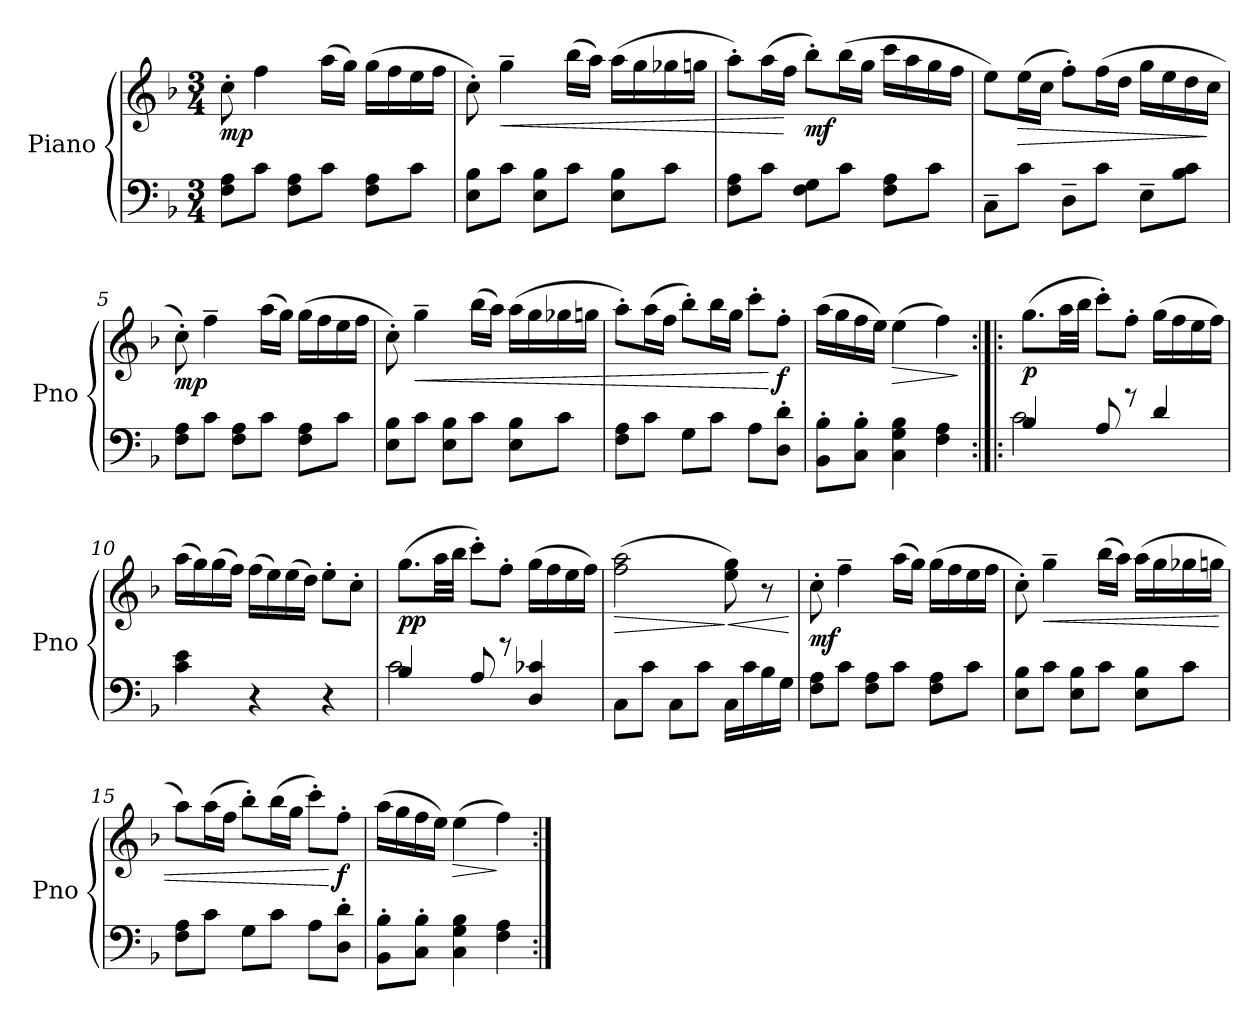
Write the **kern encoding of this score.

**kern	**kern	**dynam
*part1	*part1	*part1
*staff2	*staff1	*staff1/2
*I"Piano	*	*
*I'Pno	*	*
*clefF4	*clefG2	*
*k[b-]	*k[b-]	*
*M3/4	*M3/4	*
*MM90	*MM90	*
=1	=1	=1
!	!	!LO:DY:b
8F\ 8A\L	8cc'\	mp
8c\J	4ff\	.
8F\ 8A\L	.	.
8c\J	(16aa\LL	.
.	16gg\JJ)	.
8F\ 8A\L	(16gg\LL	.
.	16ff\	.
8c\J	16ee\	.
.	16ff\JJ	.
=2	=2	=2
8E\ 8B-\L	8cc'\)	.
!	!	!LO:HP:b
8c\J	4gg~\	<
8E\ 8B-\L	.	.
8c\J	(16bb-\LL	.
.	16aa\JJ)	.
8E\ 8B-\L	(16aa\LL	.
.	16gg\	.
8c\J	16gg-X\	.
.	16ggn\JJ	.
=3	=3	=3
8F\ 8A\L	8aa'\L)	.
8c\J	(16aa\L	.
.	16ff\JJ	[
!	!	!LO:DY:b
8F\ 8G\L	8bb-'\L)	mf
8c\J	(16bb-\L	.
.	16gg\JJ	.
8F\ 8A\L	16ccc\LL	.
.	16aa\	.
8c\J	16gg\	.
.	16ff\JJ	.
=4	=4	=4
8C~\L	8ee\L)	.
!	!	!LO:HP:b
8c\J	(16ee\L	>
.	16cc\JJ	.
8D~\L	8ff'\L)	.
8c\J	(16ff\L	.
.	16dd\JJ	.
8E~\L	16gg\LL	.
.	16ee\	.
8B-\ 8c\J	16dd\	.
.	16cc\JJ	]
!!LO:LB:g=z
=5	=5	=5
!	!	!LO:DY:b
8F\ 8A\L	8cc'\)	mp
8c\J	4ff~\	.
8F\ 8A\L	.	.
8c\J	(16aa\LL	.
.	16gg\JJ)	.
8F\ 8A\L	(16gg\LL	.
.	16ff\	.
8c\J	16ee\	.
.	16ff\JJ	.
=6	=6	=6
8E\ 8B-\L	8cc'\)	.
!	!	!LO:HP:b
8c\J	4gg~\	<
8E\ 8B-\L	.	.
8c\J	(16bb-\LL	.
.	16aa\JJ)	.
8E\ 8B-\L	(16aa\LL	.
.	16gg\	.
8c\J	16gg-X\	.
.	16ggn\JJ	.
=7	=7	=7
8F\ 8A\L	8aa'\L)	.
8c\J	(16aa\L	.
.	16ff\JJ	.
8G\L	8bb-'\L)	.
8c\J	16bb-\L	.
.	16gg\JJ	.
8A\L	8ccc'\L	.
!	!	!LO:DY:n=1:b
8D\' 8d\'J	8ff'\J	[ f
=8	=8	=8
8BB-\' 8B-\'L	(16aa\LL	.
.	16gg\	.
8C\' 8B-\'J	16ff\	.
.	16ee\JJ)	.
!	!	!LO:HP:b
4C\ 4G\ 4B-\	(4ee\	>
4F\ 4A\	4ff\)	.
.	.	]
!!LO:LB:g=z
=9:|!|:	=9:|!|:	=9:|!|:
*^	*	*
!	!	!	!LO:DY:b
4B-/	2c\	(8.gg\L	p
.	.	32aa\LL	.
.	.	32bb-\JJJ	.
8A/	.	8ccc'\L)	.
8r	.	8ff'\J	.
4d/	4ryy	(16gg\LL	.
.	.	16ff\	.
.	.	16ee\	.
.	.	16ff\JJ)	.
*v	*v	*	*
=10	=10	=10
4c\ 4e\	(16aa\LL	.
.	16gg\)	.
.	(16gg\	.
.	16ff\JJ)	.
4r	(16ff\LL	.
.	16ee\)	.
.	(16ee\	.
.	16dd\JJ)	.
4r	8ee'\L	.
.	8cc'\J	.
=11	=11	=11
*^	*	*
!	!	!	!LO:DY:b
4B-/	2c\	(8.gg\L	pp
.	.	32aa\LL	.
.	.	32bb-\JJJ	.
8A/	.	8ccc'\L)	.
8r	.	8ff'\J	.
4D/ 4c-X/	4ryy	(16gg\LL	.
.	.	16ff\	.
.	.	16ee\	.
.	.	16ff\JJ)	.
*v	*v	*	*
=12	=12	=12
!	!	!LO:HP:b
8C\L	(2ff\ 2aa\	>
8c\J	.	.
8C\L	.	.
8c\J	.	.
!	!	!LO:HP:n=1:b
16C\LL	8ee\ 8gg\)	] <
16c\	.	.
16B-\	8r	.
16G\JJ	.	.
.	.	[
!!LO:LB:g=z
=13	=13	=13
!	!	!LO:DY:b
8F\ 8A\L	8cc'\	mf
8c\J	4ff~\	.
8F\ 8A\L	.	.
8c\J	(16aa\LL	.
.	16gg\JJ)	.
8F\ 8A\L	(16gg\LL	.
.	16ff\	.
8c\J	16ee\	.
.	16ff\JJ	.
=14	=14	=14
8E\ 8B-\L	8cc'\)	.
!	!	!LO:HP:b
8c\J	4gg~\	<
8E\ 8B-\L	.	.
8c\J	(16bb-\LL	.
.	16aa\JJ)	.
8E\ 8B-\L	(16aa\LL	.
.	16gg\	.
8c\J	16gg-X\	.
.	16ggn\JJ	.
=15	=15	=15
8F\ 8A\L	8aa\L)	.
8c\J	(16aa\L	.
.	16ff\JJ	.
8G\L	8bb-'\L)	.
8c\J	(16bb-\L	.
.	16gg\JJ	.
8A\L	8ccc'\L)	.
!	!	!LO:DY:n=1:b
8D\' 8d\'J	8ff'\J	[ f
=16	=16	=16
8BB-\' 8B-\'L	(16aa\LL	.
.	16gg\	.
8C\' 8B-\'J	16ff\	.
.	16ee\JJ)	.
!	!	!LO:HP:b
4C\ 4G\ 4B-\	(4ee\	>
4F\ 4A\	4ff\)	]
=:|!	=:|!	=:|!
*-	*-	*-
